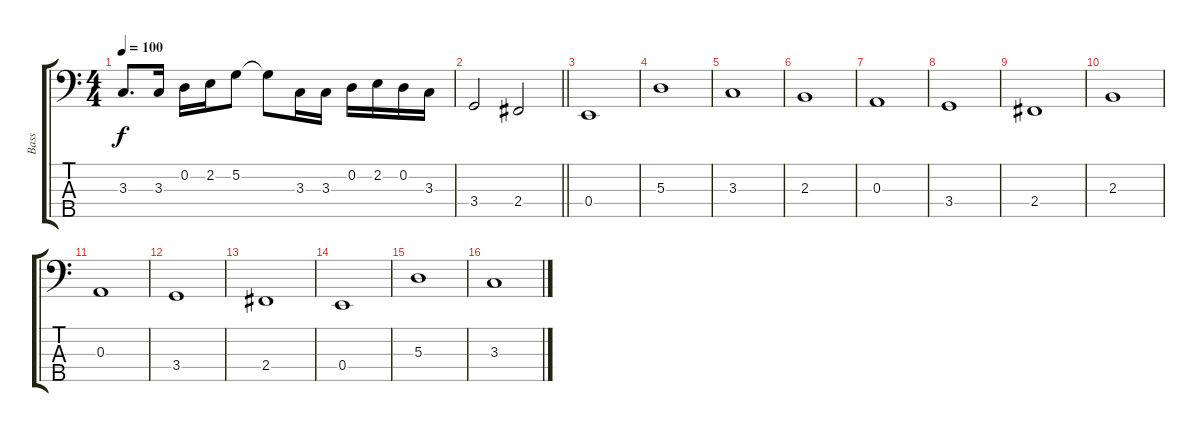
\track ("Bass" "Bass") {instrument electricbassfinger}
\staff {score tabs}
\tuning (G2 D2 A1 E1 B0) {hide}
\ts (4 4)
\tempo 100
\clef f4
\ks c
3.3.8{d dy f} 3.3.16 0.2.16 2.2.16 5.2.8 5.2{t}.8 3.3.16 3.3.16 0.2.16 2.2.16 0.2.16 3.3.16 |
\barLineRight lightlight
3.4.2 2.4.2 |
0.4.1 |
5.3.1 |
3.3.1 |
2.3.1 |
0.3.1 |
3.4.1 |
2.4.1 |
2.3.1 |
0.3.1 |
3.4.1 |
2.4.1 |
0.4.1 |
5.3.1 |
3.3.1
